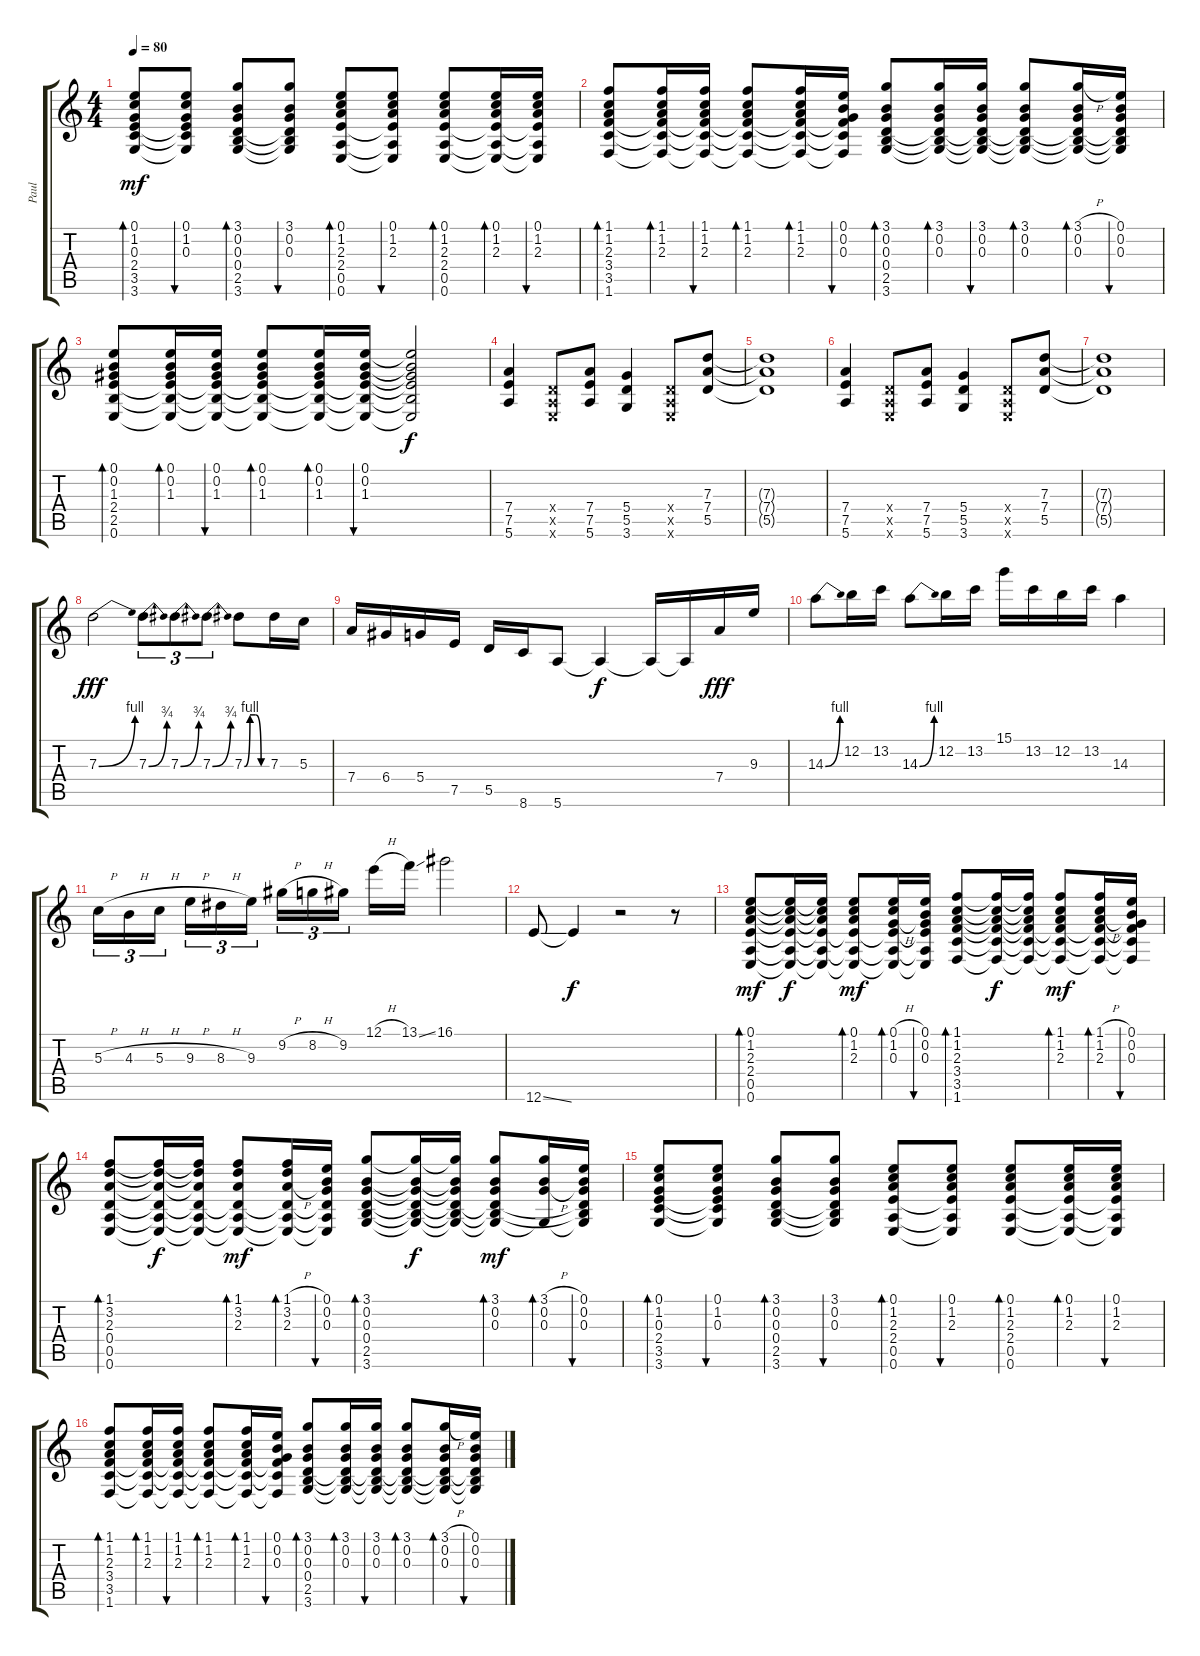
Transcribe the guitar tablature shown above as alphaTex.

\track ("Paul" "Paul") {instrument overdrivenguitar}
\staff {score tabs}
\tuning (E4 B3 G3 D3 A2 E2) {hide}
\ts (4 4)
\tempo 80
\clef g2
\ks c
(0.1 1.2 0.3 2.4 3.5 3.6).8{bd 30 dy mf} (0.1 1.2 0.3 2.4{t} 3.5{t} 3.6{t}).8{bu 30} (3.1 0.2 0.3 0.4 2.5 3.6).8{bd 30} (3.1 0.2 0.3 0.4{t} 2.5{t} 3.6{t}).8{bu 30} (0.1 1.2 2.3 2.4 0.5 0.6).8{bd 30} (0.1 1.2 2.3 2.4{t} 0.5{t} 0.6{t}).8{bu 30} (0.1 1.2 2.3 2.4 0.5 0.6).8{bd 30} (0.1 1.2 2.3 2.4{t} 0.5{t} 0.6{t}).16{bd 30} (0.1 1.2 2.3 2.4{t} 0.5{t} 0.6{t}).16{bu 30} |
(1.1 1.2 2.3 3.4 3.5 1.6).8{bd 30} (1.1 1.2 2.3 3.4{t} 3.5{t} 1.6{t}).16{bd 30} (1.1 1.2 2.3 3.4{t} 3.5{t} 1.6{t}).16{bu 30} (1.1 1.2 2.3 3.4{t} 3.5{t} 1.6{t}).8{bd 30} (1.1 1.2 2.3 3.4{t} 3.5{t} 1.6{t}).16{bd 30} (0.1 0.2 0.3 3.4{t} 3.5{t} 1.6{t}).16{bu 30} (3.1 0.2 0.3 0.4 2.5 3.6).8{bd 30} (3.1 0.2 0.3 0.4{t} 2.5{t} 3.6{t}).16{bd 30} (3.1 0.2 0.3 0.4{t} 2.5{t} 3.6{t}).16{bu 30} (3.1 0.2 0.3 0.4{t} 2.5{t} 3.6{t}).8{bd 30} (3.1{h} 0.2 0.3 0.4{t} 2.5{t} 3.6{t}).16{bd 30} (0.1 0.2 0.3 0.4{t} 2.5{t} 3.6{t}).16{bu 30} |
(0.1 0.2 1.3 2.4 2.5 0.6).8{bd 30} (0.1 0.2 1.3 2.4{t} 2.5{t} 0.6{t}).16{bd 30} (0.1 0.2 1.3 2.4{t} 2.5{t} 0.6{t}).16{bu 30} (0.1 0.2 1.3 2.4{t} 2.5{t} 0.6{t}).8{bd 30} (0.1 0.2 1.3 2.4{t} 2.5{t} 0.6{t}).16{bd 30} (0.1 0.2 1.3 2.4{t} 2.5{t} 0.6{t}).16{bu 30} (0.1{t} 0.2{t} 1.3{t} 2.4{t} 2.5{t} 0.6{t}).2{dy f} |
(7.4 7.5 5.6).4 (0.4{x} 0.5{x} 0.6{x}).8 (7.4 7.5 5.6).8 (5.4 5.5 3.6).4 (0.4{x} 0.5{x} 0.6{x}).8 (7.3 7.4 5.5).8 |
(7.3{t} 7.4{t} 5.5{t}).1 |
(7.4 7.5 5.6).4 (0.4{x} 0.5{x} 0.6{x}).8 (7.4 7.5 5.6).8 (5.4 5.5 3.6).4 (0.4{x} 0.5{x} 0.6{x}).8 (7.3 7.4 5.5).8 |
(7.3{t} 7.4{t} 5.5{t}).1 |
7.3{be (bend 0 0 60 4)}.2{dy fff} 7.3{be (bend 0 0 60 3)}.8{tu (3 2)} 7.3{be (bend 0 0 60 3)}.8{tu (3 2)} 7.3{be (bend 0 0 60 3)}.8{tu (3 2)} 7.3{be (custom 0 0 15 4 30 4 45 0 60 0)}.8 7.3.16 5.3.16 |
7.4.16 6.4.16 5.4.16 7.5.16 5.5.16 8.6.16 5.6.8 5.6{t}.4{dy f} 5.6{t}.16 5.6{t}.16 7.4.16{dy fff} 9.3.16 |
14.3{be (bend 0 0 60 4)}.8 12.2.16 13.2.16 14.3{be (bend 0 0 60 4)}.8 12.2.16 13.2.16 15.1.16 13.2.16 12.2.16 13.2.16 14.3.4 |
5.3{h}.16{tu (3 2)} 4.3{h}.16{tu (3 2)} 5.3{h}.16{tu (3 2)} 9.3{h}.16{tu (3 2)} 8.3{h}.16{tu (3 2)} 9.3.16{tu (3 2)} 9.2{h}.16{tu (3 2)} 8.2{h}.16{tu (3 2)} 9.2.16{tu (3 2)} 12.1{h}.16 13.1{ss}.16 16.1.2 |
12.6{ss}.8 12.6{t}.4{dy f} r.2 r.8 |
(0.1 1.2 2.3 2.4 0.5 0.6).8{bd 30 dy mf volume 13} (0.1{t} 1.2{t} 2.3{t} 2.4{t} 0.5{t} 0.6{t}).16{dy f} (0.1{t} 1.2{t} 2.3{t} 2.4{t} 0.5{t} 0.6{t}).16 (0.1 1.2 2.3 2.4{t} 0.5{t} 0.6{t}).8{bd 30 dy mf} (0.1{h} 1.2{h} 0.3{h} 2.4{t} 0.5{t} 0.6{t}).16{bd 30} (0.1 0.2 0.3 2.4{t} 0.5{t} 0.6{t}).16{bu 30} (1.1 1.2 2.3 3.4 3.5 1.6).8{bd 30} (1.1{t} 1.2{t} 2.3{t} 3.4{t} 3.5{t} 1.6{t}).16{dy f} (1.1{t} 1.2{t} 2.3{t} 3.4{t} 3.5{t} 1.6{t}).16 (1.1 1.2 2.3 3.4{t} 3.5{t} 1.6{t}).8{bd 30 dy mf} (1.1{h} 1.2{h} 2.3{h} 3.4{t} 3.5{t} 1.6{t}).16{bd 30} (0.1 0.2 0.3 3.4{t} 3.5{t} 1.6{t}).16{bu 30} |
(1.1 3.2 2.3 0.4 0.5 0.6).8{bd 30} (1.1{t} 3.2{t} 2.3{t} 0.4{t} 0.5{t} 0.6{t}).16{dy f} (1.1{t} 3.2{t} 2.3{t} 0.4{t} 0.5{t} 0.6{t}).16 (1.1 3.2 2.3 0.4{t} 0.5{t} 0.6{t}).8{bd 30 dy mf} (1.1{h} 3.2{h} 2.3{h} 0.4{t} 0.5{t} 0.6{t}).16{bd 30} (0.1 0.2 0.3 0.4{t} 0.5{t} 0.6{t}).16{bu 30} (3.1 0.2 0.3 0.4 2.5 3.6).8{bd 30} (3.1{t} 0.2{t} 0.3{t} 0.4{t} 2.5{t} 3.6{t}).16{dy f} (3.1{t} 0.2{t} 0.3{t} 0.4{t} 2.5{t} 3.6{t}).16 (3.1 0.2 0.3 0.4{t} 2.5{t} 3.6{t}).8{bd 30 dy mf} (3.1{h} 0.2{h} 0.3{h} 3.6{t}).16{bd 30} (0.1 0.2 0.3 0.4{t} 2.5{t} 3.6{t}).16{bu 30} |
(0.1 1.2 0.3 2.4 3.5 3.6).8{bd 30} (0.1 1.2 0.3 2.4{t} 3.5{t} 3.6{t}).8{bu 30} (3.1 0.2 0.3 0.4 2.5 3.6).8{bd 30} (3.1 0.2 0.3 0.4{t} 2.5{t} 3.6{t}).8{bu 30} (0.1 1.2 2.3 2.4 0.5 0.6).8{bd 30} (0.1 1.2 2.3 2.4{t} 0.5{t} 0.6{t}).8{bu 30} (0.1 1.2 2.3 2.4 0.5 0.6).8{bd 30} (0.1 1.2 2.3 2.4{t} 0.5{t} 0.6{t}).16{bd 30} (0.1 1.2 2.3 2.4{t} 0.5{t} 0.6{t}).16{bu 30} |
(1.1 1.2 2.3 3.4 3.5 1.6).8{bd 30} (1.1 1.2 2.3 3.4{t} 3.5{t} 1.6{t}).16{bd 30} (1.1 1.2 2.3 3.4{t} 3.5{t} 1.6{t}).16{bu 30} (1.1 1.2 2.3 3.4{t} 3.5{t} 1.6{t}).8{bd 30} (1.1 1.2 2.3 3.4{t} 3.5{t} 1.6{t}).16{bd 30} (0.1 0.2 0.3 3.4{t} 3.5{t} 1.6{t}).16{bu 30} (3.1 0.2 0.3 0.4 2.5 3.6).8{bd 30} (3.1 0.2 0.3 0.4{t} 2.5{t} 3.6{t}).16{bd 30} (3.1 0.2 0.3 0.4{t} 2.5{t} 3.6{t}).16{bu 30} (3.1 0.2 0.3 0.4{t} 2.5{t} 3.6{t}).8{bd 30} (3.1{h} 0.2 0.3 0.4{t} 2.5{t} 3.6{t}).16{bd 30} (0.1 0.2 0.3 0.4{t} 2.5{t} 3.6{t}).16{bu 30}
